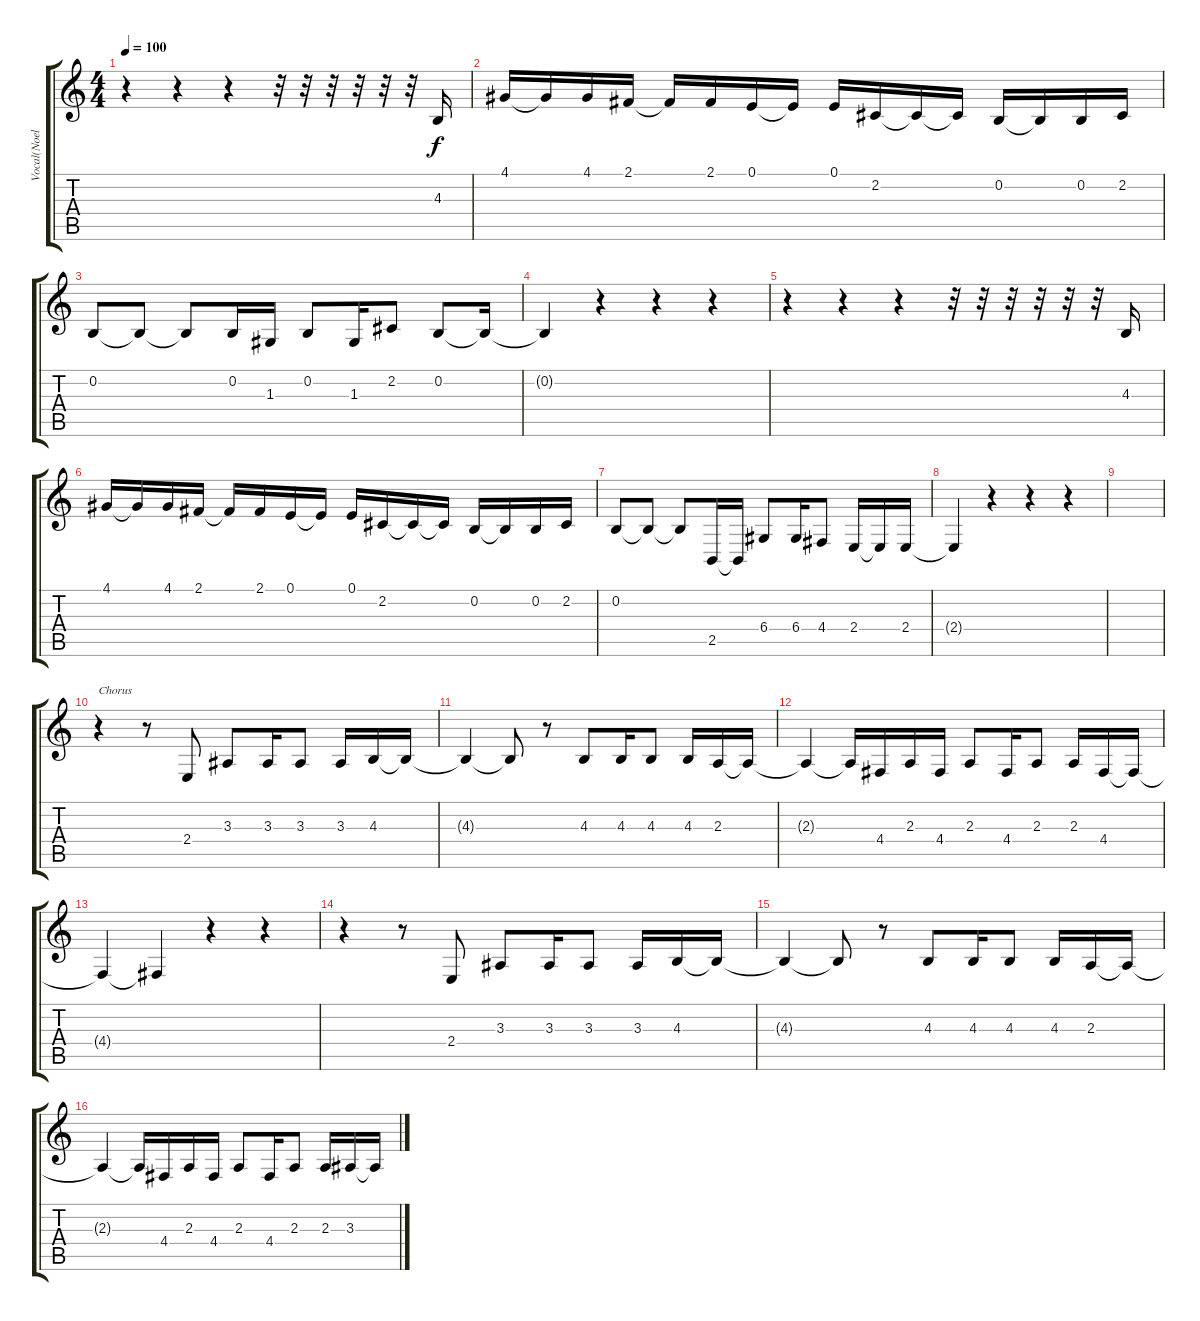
\track ("Vocal(Noel)" "Vocal(Noel") {instrument oboe}
\staff {score tabs}
\tuning (E4 B3 G3 D3 A2 E2) {hide}
\ts (4 4)
\tempo 100
\clef g2
\ks c
r.4{dy f} r.4 r.4 r.32 r.32 r.32 r.32 r.32 r.32 4.3.16 |
4.1.16 4.1{t}.16 4.1.16 2.1.16 2.1{t}.16 2.1.16 0.1.16 0.1{t}.16 0.1.16 2.2.16 2.2{t}.16 2.2{t}.16 0.2.16 0.2{t}.16 0.2.16 2.2.16 |
0.2.8 0.2{t}.8 0.2{t}.8 0.2.16 1.3.16 0.2.8 1.3.16 2.2.8 0.2.8 0.2{t}.16 |
0.2{t}.4 r.4 r.4 r.4 |
r.4 r.4 r.4 r.32 r.32 r.32 r.32 r.32 r.32 4.3.16 |
4.1.16 4.1{t}.16 4.1.16 2.1.16 2.1{t}.16 2.1.16 0.1.16 0.1{t}.16 0.1.16 2.2.16 2.2{t}.16 2.2{t}.16 0.2.16 0.2{t}.16 0.2.16 2.2.16 |
0.2.8 0.2{t}.8 0.2{t}.8 2.5.16 2.5{t}.16 6.4.8 6.4.16 4.4.8 2.4.16 2.4{t}.16 2.4.16 |
2.4{t}.4 r.4 r.4 r.4 |
|
r.4{txt "Chorus"} r.8 2.4.8 3.3.8 3.3.16 3.3.8 3.3.16 4.3.16 4.3{t}.16 |
4.3{t}.4 4.3{t}.8 r.8 4.3.8 4.3.16 4.3.8 4.3.16 2.3.16 2.3{t}.16 |
2.3{t}.4 2.3{t}.16 4.4.16 2.3.16 4.4.16 2.3.8 4.4.16 2.3.8 2.3.16 4.4.16 4.4{t}.16 |
4.4{t}.4 4.4{t}.4 r.4 r.4 |
r.4 r.8 2.4.8 3.3.8 3.3.16 3.3.8 3.3.16 4.3.16 4.3{t}.16 |
4.3{t}.4 4.3{t}.8 r.8 4.3.8 4.3.16 4.3.8 4.3.16 2.3.16 2.3{t}.16 |
2.3{t}.4 2.3{t}.16 4.4.16 2.3.16 4.4.16 2.3.8 4.4.16 2.3.8 2.3.16 3.3.16 3.3{t}.16
